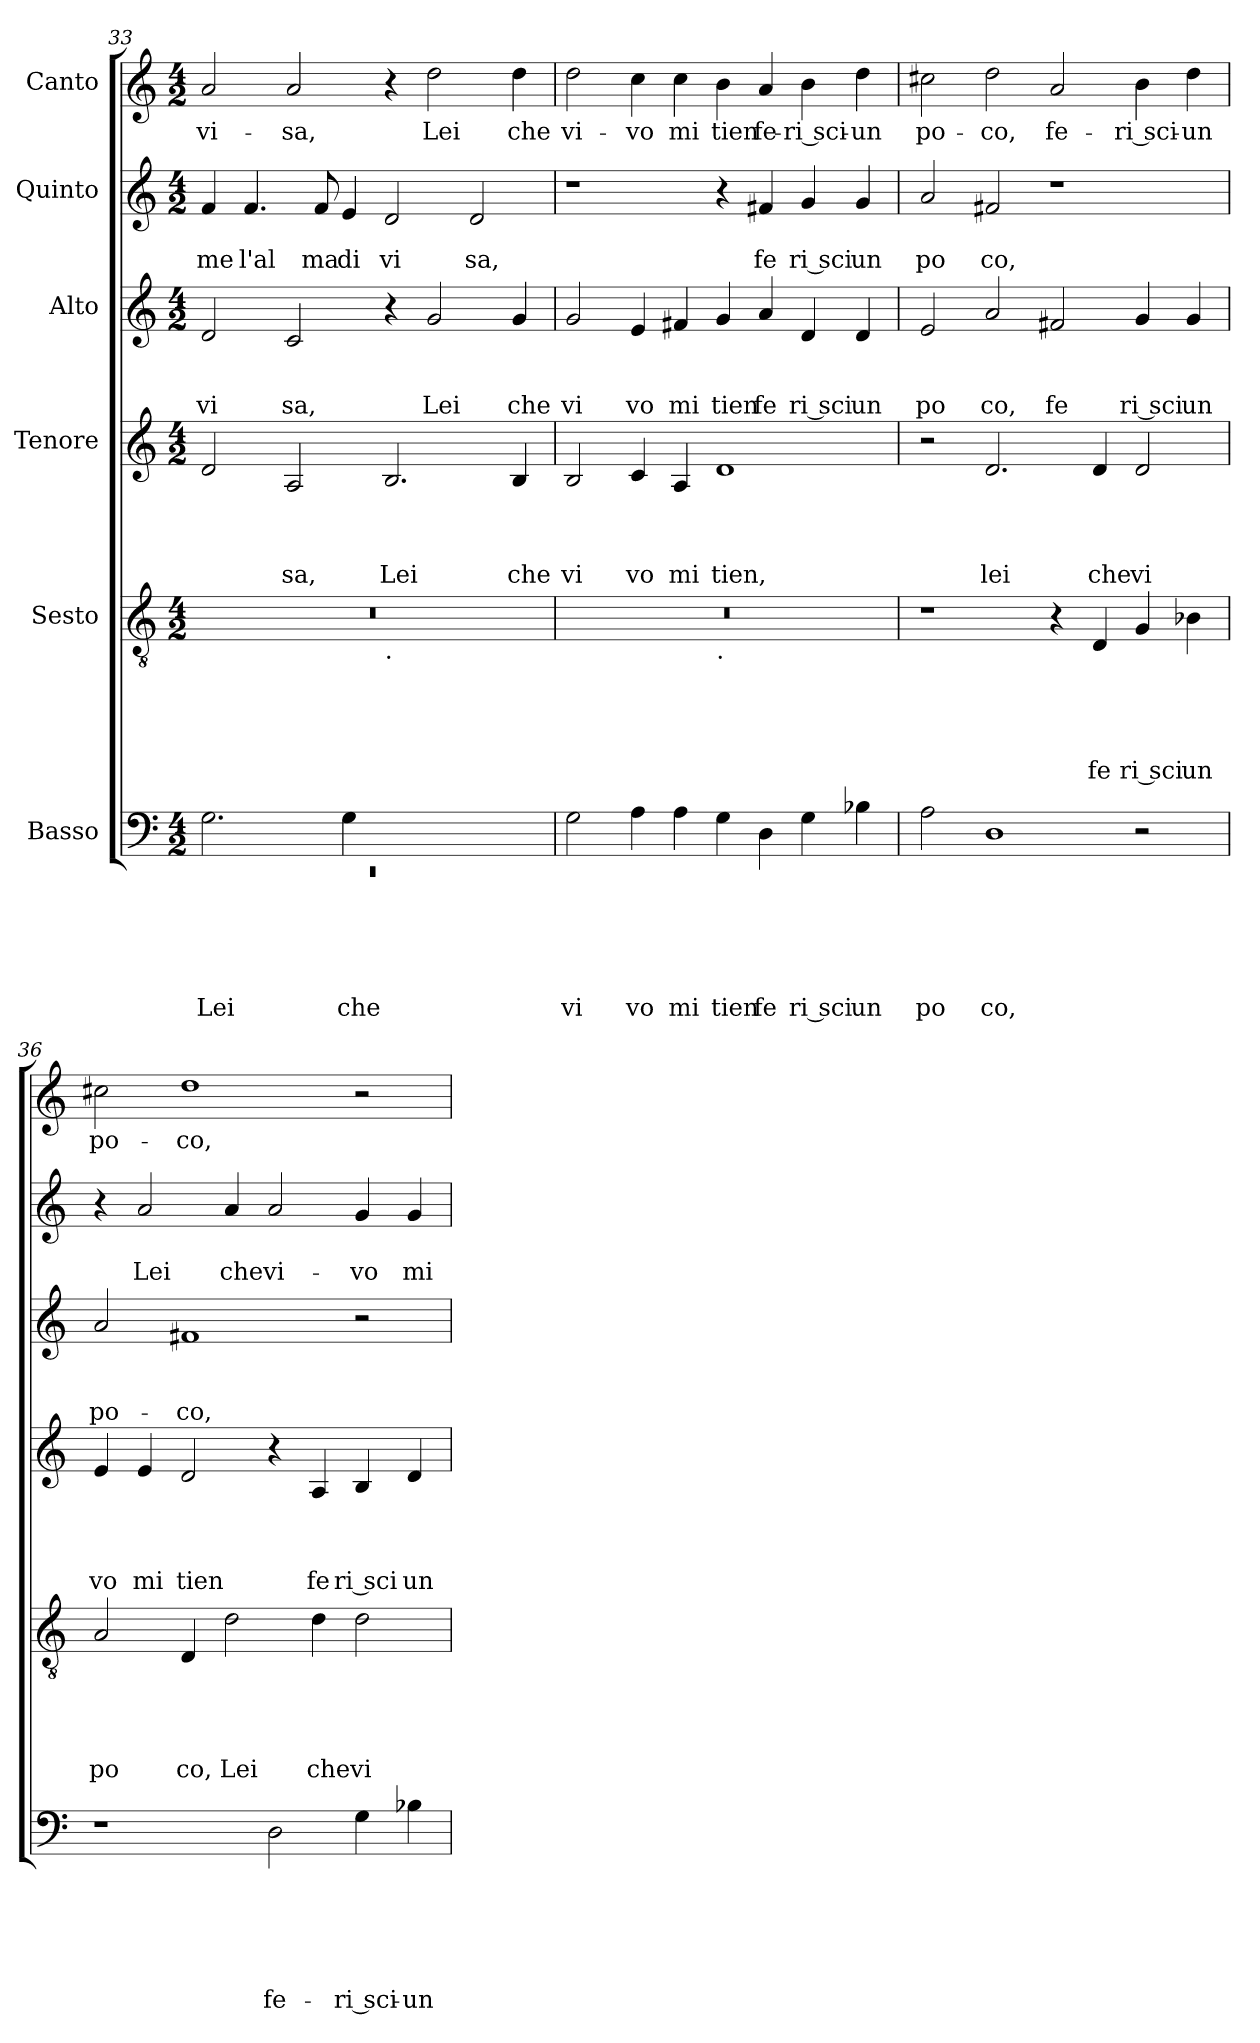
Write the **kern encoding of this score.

**kern	**text	**text	**text	**text	**text	**text	**kern	**text	**text	**text	**text	**text	**kern	**text	**text	**text	**text	**kern	**text	**text	**text	**kern	**text	**text	**kern	**text
*part6	*part6	*part6	*part6	*part6	*part6	*part6	*part5	*part5	*part5	*part5	*part5	*part5	*part4	*part4	*part4	*part4	*part4	*part3	*part3	*part3	*part3	*part2	*part2	*part2	*part1	*part1
*staff6	*staff6	*staff6	*staff6	*staff6	*staff6	*staff6	*staff5	*staff5	*staff5	*staff5	*staff5	*staff5	*staff4	*staff4	*staff4	*staff4	*staff4	*staff3	*staff3	*staff3	*staff3	*staff2	*staff2	*staff2	*staff1	*staff1
*I"Basso	*	*	*	*	*	*	*I"Sesto	*	*	*	*	*	*I"Tenore	*	*	*	*	*I"Alto	*	*	*	*I"Quinto	*	*	*I"Canto	*
*clefF4	*	*	*	*	*	*	*clefGv2	*	*	*	*	*	*clefG2	*	*	*	*	*clefG2	*	*	*	*clefG2	*	*	*clefG2	*
*k[]	*	*	*	*	*	*	*k[]	*	*	*	*	*	*k[]	*	*	*	*	*k[]	*	*	*	*k[]	*	*	*k[]	*
*C:	*	*	*	*	*	*	*C:	*	*	*	*	*	*C:	*	*	*	*	*C:	*	*	*	*C:	*	*	*C:	*
*M4/2	*	*	*	*	*	*	*M4/2	*	*	*	*	*	*M4/2	*	*	*	*	*M4/2	*	*	*	*M4/2	*	*	*M4/2	*
=33	=33	=33	=33	=33	=33	=33	=33	=33	=33	=33	=33	=33	=33	=33	=33	=33	=33	=33	=33	=33	=33	=33	=33	=33	=33	=33
*^	*	*	*	*	*	*	*	*	*	*	*	*	*	*	*	*	*	*	*	*	*	*	*	*	*	*
!	!LO:N:vis=1	!	!	!	!	!	!LO:LY:b	!	!	!	!	!	!	!	!	!	!	!	!	!	!	!LO:LY:b	!	!	!LO:LY:b	!	!LO:LY:b
*	*^	*	*	*	*	*	*	*^	*	*	*	*	*	*	*	*	*	*	*	*	*	*	*	*	*	*	*
0ryy	0rEE	2.G\	.	.	.	.	.	Lei	0r	1ryy	.	.	.	.	.	2d/	.	.	.	.	2d/	.	.	vi	4f/	.	me	2a/	-vi-
!	!	!	!	!	!	!	!	!	!	!	!	!	!	!	!	!	!	!	!	!	!	!	!	!	!	!	!LO:LY:b	!	!
.	.	.	.	.	.	.	.	.	.	.	.	.	.	.	.	.	.	.	.	.	.	.	.	.	4.f/	.	l'al	.	.
!	!	!	!	!	!	!	!	!	!	!	!	!	!	!	!	!	!	!	!	!LO:LY:b	!	!	!	!LO:LY:b	!	!	!	!	!LO:LY:b
.	.	.	.	.	.	.	.	.	.	.	.	.	.	.	.	2A/	.	.	.	sa,	2c/	.	.	sa,	.	.	.	2a/	-sa,
!	!	!	!	!	!	!	!	!	!	!	!	!	!	!	!	!	!	!	!	!	!	!	!	!	!	!	!LO:LY:b	!	!
.	.	.	.	.	.	.	.	.	.	.	.	.	.	.	.	.	.	.	.	.	.	.	.	.	8f/	.	ma	.	.
!	!	!	!	!	!	!	!	!LO:LY:b	!	!	!	!	!	!	!	!	!	!	!	!	!	!	!	!	!	!	!LO:LY:b	!	!
.	.	4G\	.	.	.	.	.	che	.	.	.	.	.	.	.	.	.	.	.	.	.	.	.	.	4e/	.	di	.	.
!	!	!	!	!	!	!	!	!	!	!LO:TX:b:t=.	!	!	!	!	!	!	!	!	!	!	!	!	!	!	!	!	!	!	!
!	!	!	!	!	!	!	!	!	!	!	!	!	!	!	!	!	!	!	!	!LO:LY:b	!	!	!	!	!	!	!LO:LY:b	!	!
.	.	1ryy	.	.	.	.	.	.	.	1ryy	.	.	.	.	.	2.B/	.	.	.	Lei	4r	.	.	.	2d/	.	vi	4r	.
!	!	!	!	!	!	!	!	!	!	!	!	!	!	!	!	!	!	!	!	!	!	!	!	!LO:LY:b	!	!	!	!	!LO:LY:b
.	.	.	.	.	.	.	.	.	.	.	.	.	.	.	.	.	.	.	.	.	2g/	.	.	Lei	.	.	.	2dd\	Lei
!	!	!	!	!	!	!	!	!	!	!	!	!	!	!	!	!	!	!	!	!	!	!	!	!	!	!	!LO:LY:b	!	!
.	.	.	.	.	.	.	.	.	.	.	.	.	.	.	.	.	.	.	.	.	.	.	.	.	2d/	.	sa,	.	.
!	!	!	!	!	!	!	!	!	!	!	!	!	!	!	!	!	!	!	!	!LO:LY:b	!	!	!	!LO:LY:b	!	!	!	!	!LO:LY:b
.	.	.	.	.	.	.	.	.	.	.	.	.	.	.	.	4B/	.	.	.	che	4g/	.	.	che	.	.	.	4dd\	che
*v	*v	*v	*	*	*	*	*	*	*	*	*	*	*	*	*	*	*	*	*	*	*	*	*	*	*	*	*	*	*
=34	=34	=34	=34	=34	=34	=34	=34	=34	=34	=34	=34	=34	=34	=34	=34	=34	=34	=34	=34	=34	=34	=34	=34	=34	=34	=34	=34
!	!	!	!	!	!	!LO:LY:b	!	!	!	!	!	!	!	!	!	!	!	!LO:LY:b	!	!	!	!LO:LY:b	!	!	!	!	!LO:LY:b
2G\	.	.	.	.	.	vi	0r	1ryy	.	.	.	.	.	2B/	.	.	.	vi	2g/	.	.	vi	1r	.	.	2dd\	vi-
!	!	!	!	!	!	!LO:LY:b	!	!	!	!	!	!	!	!	!	!	!	!LO:LY:b	!	!	!	!LO:LY:b	!	!	!	!	!LO:LY:b
4A\	.	.	.	.	.	vo	.	.	.	.	.	.	.	4c/	.	.	.	vo	4e/	.	.	vo	.	.	.	4cc\	-vo
!	!	!	!	!	!	!LO:LY:b	!	!	!	!	!	!	!	!	!	!	!	!LO:LY:b	!	!	!	!LO:LY:b	!	!	!	!	!LO:LY:b
4A\	.	.	.	.	.	mi	.	.	.	.	.	.	.	4A/	.	.	.	mi	4f#X/	.	.	mi	.	.	.	4cc\	mi
!	!	!	!	!	!	!	!	!LO:TX:b:t=.	!	!	!	!	!	!	!	!	!	!	!	!	!	!	!	!	!	!	!
!	!	!	!	!	!	!LO:LY:b	!	!	!	!	!	!	!	!	!	!	!	!LO:LY:b	!	!	!	!LO:LY:b	!	!	!	!	!LO:LY:b
4G\	.	.	.	.	.	tien	.	1ryy	.	.	.	.	.	1d	.	.	.	tien,	4g/	.	.	tien	4r	.	.	4b\	tien
!	!	!	!	!	!	!LO:LY:b	!	!	!	!	!	!	!	!	!	!	!	!	!	!	!	!LO:LY:b	!	!	!LO:LY:b	!	!LO:LY:b
4D\	.	.	.	.	.	fe	.	.	.	.	.	.	.	.	.	.	.	.	4a/	.	.	fe	4f#X/	.	fe	4a/	fe-
!	!	!	!	!	!	!LO:LY:b	!	!	!	!	!	!	!	!	!	!	!	!	!	!	!	!LO:LY:b	!	!	!LO:LY:b	!	!LO:LY:b
4G\	.	.	.	.	.	ri sci	.	.	.	.	.	.	.	.	.	.	.	.	4d/	.	.	ri sci	4g/	.	ri sci	4b\	-ri sci-
!	!	!	!	!	!	!LO:LY:b	!	!	!	!	!	!	!	!	!	!	!	!	!	!	!	!LO:LY:b	!	!	!LO:LY:b	!	!LO:LY:b
4B-X\	.	.	.	.	.	un	.	.	.	.	.	.	.	.	.	.	.	.	4d/	.	.	un	4g/	.	un	4dd\	-un
=35	=35	=35	=35	=35	=35	=35	=35	=35	=35	=35	=35	=35	=35	=35	=35	=35	=35	=35	=35	=35	=35	=35	=35	=35	=35	=35	=35
!	!	!	!	!	!	!LO:LY:b	!	!	!	!	!	!	!	!	!	!	!	!	!	!	!	!LO:LY:b	!	!	!LO:LY:b	!	!LO:LY:b
*	*	*	*	*	*	*	*v	*v	*	*	*	*	*	*	*	*	*	*	*	*	*	*	*	*	*	*	*
2A\	.	.	.	.	.	po	1r	.	.	.	.	.	2r	.	.	.	.	2e/	.	.	po	2a/	.	po	2cc#X\	po-
!	!	!	!	!	!	!LO:LY:b	!	!	!	!	!	!	!	!	!	!	!LO:LY:b	!	!	!	!LO:LY:b	!	!	!LO:LY:b	!	!LO:LY:b
1D	.	.	.	.	.	co,	.	.	.	.	.	.	2.d/	.	.	.	lei	2a/	.	.	co,	2f#X/	.	co,	2dd\	-co,
!	!	!	!	!	!	!	!	!	!	!	!	!	!	!	!	!	!	!	!	!	!LO:LY:b	!	!	!	!	!LO:LY:b
.	.	.	.	.	.	.	4r	.	.	.	.	.	.	.	.	.	.	2f#X/	.	.	fe	1r	.	.	2a/	fe-
!	!	!	!	!	!	!	!	!	!	!	!	!LO:LY:b	!	!	!	!	!LO:LY:b	!	!	!	!	!	!	!	!	!
.	.	.	.	.	.	.	4D/	.	.	.	.	fe	4d/	.	.	.	che	.	.	.	.	.	.	.	.	.
!	!	!	!	!	!	!	!	!	!	!	!	!LO:LY:b	!	!	!	!	!LO:LY:b	!	!	!	!LO:LY:b	!	!	!	!	!LO:LY:b
2r	.	.	.	.	.	.	4G/	.	.	.	.	ri sci	2d/	.	.	.	vi	4g/	.	.	ri sci	.	.	.	4b\	-ri sci-
!	!	!	!	!	!	!	!	!	!	!	!	!LO:LY:b	!	!	!	!	!	!	!	!	!LO:LY:b	!	!	!	!	!LO:LY:b
.	.	.	.	.	.	.	4B-X\	.	.	.	.	un	.	.	.	.	.	4g/	.	.	un	.	.	.	4dd\	-un
!!LO:PB:g=z
=36	=36	=36	=36	=36	=36	=36	=36	=36	=36	=36	=36	=36	=36	=36	=36	=36	=36	=36	=36	=36	=36	=36	=36	=36	=36	=36
!	!	!	!	!	!	!	!	!	!	!	!	!LO:LY:b	!	!	!	!	!LO:LY:b	!	!	!	!LO:LY:b	!	!	!	!	!LO:LY:b
1r	.	.	.	.	.	.	2A/	.	.	.	.	po	4e/	.	.	.	vo	2a/	.	.	po-	4r	.	.	2cc#X\	po-
!	!	!	!	!	!	!	!	!	!	!	!	!	!	!	!	!	!LO:LY:b	!	!	!	!	!	!	!LO:LY:b	!	!
.	.	.	.	.	.	.	.	.	.	.	.	.	4e/	.	.	.	mi	.	.	.	.	2a/	.	Lei	.	.
!	!	!	!	!	!	!	!	!	!	!	!	!LO:LY:b	!	!	!	!	!LO:LY:b	!	!	!	!LO:LY:b	!	!	!	!	!LO:LY:b
.	.	.	.	.	.	.	4D/	.	.	.	.	co,	2d/	.	.	.	tien	1f#X	.	.	-co,	.	.	.	1dd	-co,
!	!	!	!	!	!	!	!	!	!	!	!	!LO:LY:b	!	!	!	!	!	!	!	!	!	!	!	!LO:LY:b	!	!
.	.	.	.	.	.	.	2d\	.	.	.	.	Lei	.	.	.	.	.	.	.	.	.	4a/	.	che	.	.
!	!	!	!	!	!	!LO:LY:b	!	!	!	!	!	!	!	!	!	!	!	!	!	!	!	!	!	!LO:LY:b	!	!
2D\	.	.	.	.	.	fe-	.	.	.	.	.	.	4r	.	.	.	.	.	.	.	.	2a/	.	vi-	.	.
!	!	!	!	!	!	!	!	!	!	!	!	!LO:LY:b	!	!	!	!	!LO:LY:b	!	!	!	!	!	!	!	!	!
.	.	.	.	.	.	.	4d\	.	.	.	.	che	4A/	.	.	.	fe	.	.	.	.	.	.	.	.	.
!	!	!	!	!	!	!LO:LY:b	!	!	!	!	!	!LO:LY:b	!	!	!	!	!LO:LY:b	!	!	!	!	!	!	!LO:LY:b	!	!
4G\	.	.	.	.	.	-ri sci-	2d\	.	.	.	.	vi	4B/	.	.	.	ri sci	2r	.	.	.	4g/	.	-vo	2r	.
!	!	!	!	!	!	!LO:LY:b	!	!	!	!	!	!	!	!	!	!	!LO:LY:b	!	!	!	!	!	!	!LO:LY:b	!	!
4B-X\	.	.	.	.	.	-un	.	.	.	.	.	.	4d/	.	.	.	un	.	.	.	.	4g/	.	mi	.	.
=	=	=	=	=	=	=	=	=	=	=	=	=	=	=	=	=	=	=	=	=	=	=	=	=	=	=
*-	*-	*-	*-	*-	*-	*-	*-	*-	*-	*-	*-	*-	*-	*-	*-	*-	*-	*-	*-	*-	*-	*-	*-	*-	*-	*-
